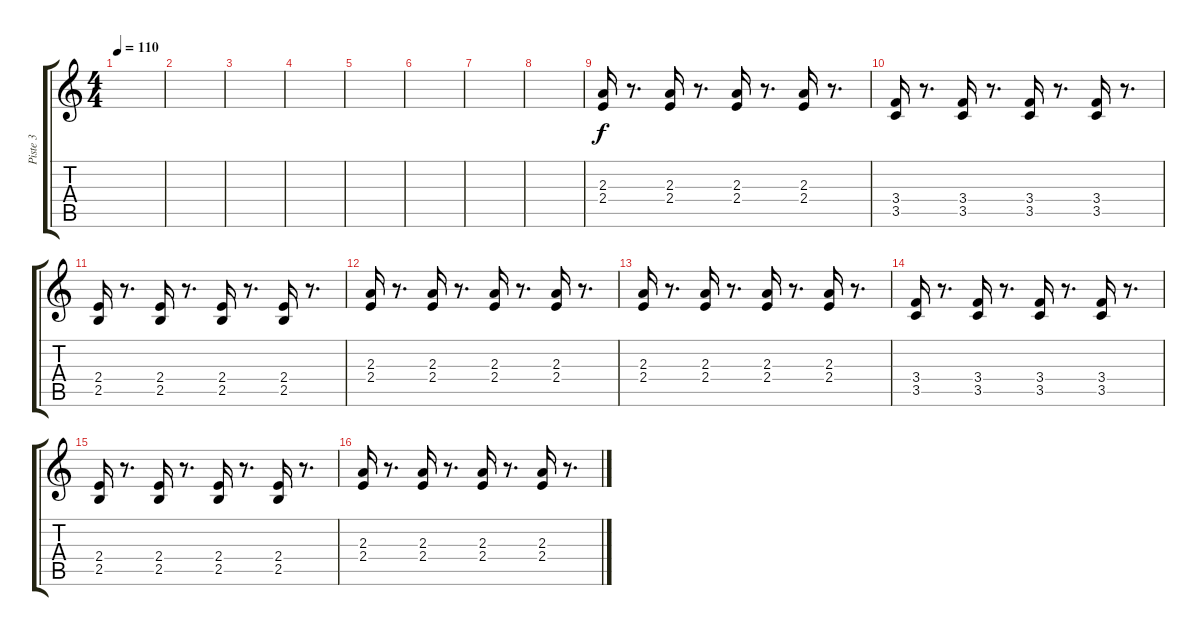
\track ("Piste 3" "Piste 3") {instrument acousticguitarsteel}
\staff {score tabs}
\tuning (E4 B3 G3 D3 A2 E2) {hide}
\ts (4 4)
\tempo 110
\clef g2
\ks c
|
|
|
|
|
|
|
|
(2.3 2.4).16 r.8{d} (2.3 2.4).16 r.8{d} (2.3 2.4).16 r.8{d} (2.3 2.4).16 r.8{d} |
(3.4 3.5).16 r.8{d} (3.4 3.5).16 r.8{d} (3.4 3.5).16 r.8{d} (3.4 3.5).16 r.8{d} |
(2.4 2.5).16 r.8{d} (2.4 2.5).16 r.8{d} (2.4 2.5).16 r.8{d} (2.4 2.5).16 r.8{d} |
(2.3 2.4).16 r.8{d} (2.3 2.4).16 r.8{d} (2.3 2.4).16 r.8{d} (2.3 2.4).16 r.8{d} |
(2.3 2.4).16 r.8{d} (2.3 2.4).16 r.8{d} (2.3 2.4).16 r.8{d} (2.3 2.4).16 r.8{d} |
(3.4 3.5).16 r.8{d} (3.4 3.5).16 r.8{d} (3.4 3.5).16 r.8{d} (3.4 3.5).16 r.8{d} |
(2.4 2.5).16 r.8{d} (2.4 2.5).16 r.8{d} (2.4 2.5).16 r.8{d} (2.4 2.5).16 r.8{d} |
(2.3 2.4).16 r.8{d} (2.3 2.4).16 r.8{d} (2.3 2.4).16 r.8{d} (2.3 2.4).16 r.8{d}
